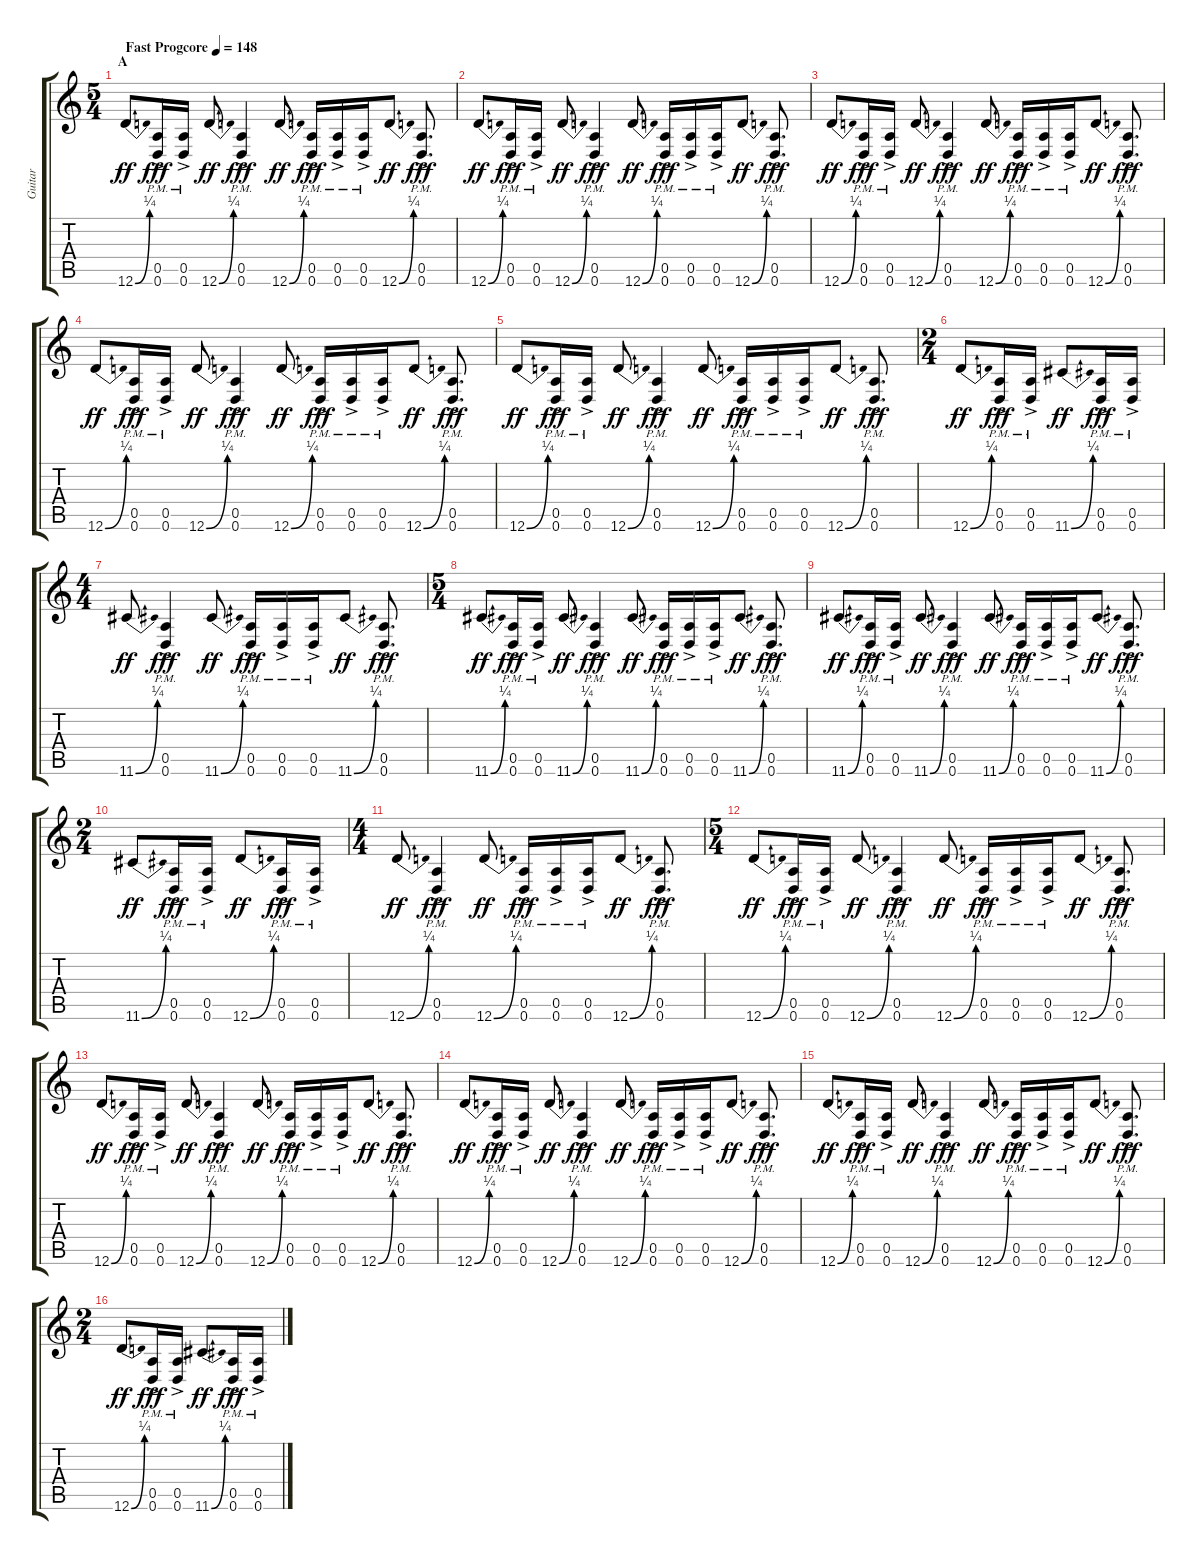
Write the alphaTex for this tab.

\track ("Guitar" "Guitar") {instrument distortionguitar}
\staff {score tabs}
\tuning (E4 B3 G3 D3 A2 D2) {hide}
\ts (5 4)
\section ("" "A")
\tempo (148 "Fast Progcore")
\clef g2
\ks c
12.6{be (bend 0 0 60 1)}.8{dy ff instrument distortionguitar} (0.5{ac pm} 0.6{ac pm}).16{dy fff} (0.5{ac pm} 0.6{ac pm}).16 12.6{be (bend 0 0 60 1)}.8{dy ff} (0.5{ac pm} 0.6{ac pm}).4{dy fff} 12.6{be (bend 0 0 60 1)}.8{dy ff} (0.5{ac pm} 0.6{ac pm}).16{dy fff} (0.5{ac pm} 0.6{ac pm}).16 (0.5{ac pm} 0.6{ac pm}).16 12.6{be (bend 0 0 60 1)}.8{dy ff} (0.5{ac pm} 0.6{ac pm}).8{d dy fff} |
12.6{be (bend 0 0 60 1)}.8{dy ff} (0.5{ac pm} 0.6{ac pm}).16{dy fff} (0.5{ac pm} 0.6{ac pm}).16 12.6{be (bend 0 0 60 1)}.8{dy ff} (0.5{ac pm} 0.6{ac pm}).4{dy fff} 12.6{be (bend 0 0 60 1)}.8{dy ff} (0.5{ac pm} 0.6{ac pm}).16{dy fff} (0.5{ac pm} 0.6{ac pm}).16 (0.5{ac pm} 0.6{ac pm}).16 12.6{be (bend 0 0 60 1)}.8{dy ff} (0.5{ac pm} 0.6{ac pm}).8{d dy fff} |
12.6{be (bend 0 0 60 1)}.8{dy ff} (0.5{ac pm} 0.6{ac pm}).16{dy fff} (0.5{ac pm} 0.6{ac pm}).16 12.6{be (bend 0 0 60 1)}.8{dy ff} (0.5{ac pm} 0.6{ac pm}).4{dy fff} 12.6{be (bend 0 0 60 1)}.8{dy ff} (0.5{ac pm} 0.6{ac pm}).16{dy fff} (0.5{ac pm} 0.6{ac pm}).16 (0.5{ac pm} 0.6{ac pm}).16 12.6{be (bend 0 0 60 1)}.8{dy ff} (0.5{ac pm} 0.6{ac pm}).8{d dy fff} |
12.6{be (bend 0 0 60 1)}.8{dy ff} (0.5{ac pm} 0.6{ac pm}).16{dy fff} (0.5{ac pm} 0.6{ac pm}).16 12.6{be (bend 0 0 60 1)}.8{dy ff} (0.5{ac pm} 0.6{ac pm}).4{dy fff} 12.6{be (bend 0 0 60 1)}.8{dy ff} (0.5{ac pm} 0.6{ac pm}).16{dy fff} (0.5{ac pm} 0.6{ac pm}).16 (0.5{ac pm} 0.6{ac pm}).16 12.6{be (bend 0 0 60 1)}.8{dy ff} (0.5{ac pm} 0.6{ac pm}).8{d dy fff} |
12.6{be (bend 0 0 60 1)}.8{dy ff} (0.5{ac pm} 0.6{ac pm}).16{dy fff} (0.5{ac pm} 0.6{ac pm}).16 12.6{be (bend 0 0 60 1)}.8{dy ff} (0.5{ac pm} 0.6{ac pm}).4{dy fff} 12.6{be (bend 0 0 60 1)}.8{dy ff} (0.5{ac pm} 0.6{ac pm}).16{dy fff} (0.5{ac pm} 0.6{ac pm}).16 (0.5{ac pm} 0.6{ac pm}).16 12.6{be (bend 0 0 60 1)}.8{dy ff} (0.5{ac pm} 0.6{ac pm}).8{d dy fff} |
\ts (2 4)
12.6{be (bend 0 0 60 1)}.8{dy ff} (0.5{ac pm} 0.6{ac pm}).16{dy fff} (0.5{ac pm} 0.6{ac pm}).16 11.6{be (bend 0 0 60 1)}.8{dy ff} (0.5{ac pm} 0.6{ac pm}).16{dy fff} (0.5{ac pm} 0.6{ac pm}).16 |
\ts (4 4)
11.6{be (bend 0 0 60 1)}.8{dy ff} (0.5{ac pm} 0.6{ac pm}).4{dy fff} 11.6{be (bend 0 0 60 1)}.8{dy ff} (0.5{ac pm} 0.6{ac pm}).16{dy fff} (0.5{ac pm} 0.6{ac pm}).16 (0.5{ac pm} 0.6{ac pm}).16 11.6{be (bend 0 0 60 1)}.8{dy ff} (0.5{ac pm} 0.6{ac pm}).8{d dy fff} |
\ts (5 4)
11.6{be (bend 0 0 60 1)}.8{dy ff} (0.5{ac pm} 0.6{ac pm}).16{dy fff} (0.5{ac pm} 0.6{ac pm}).16 11.6{be (bend 0 0 60 1)}.8{dy ff} (0.5{ac pm} 0.6{ac pm}).4{dy fff} 11.6{be (bend 0 0 60 1)}.8{dy ff} (0.5{ac pm} 0.6{ac pm}).16{dy fff} (0.5{ac pm} 0.6{ac pm}).16 (0.5{ac pm} 0.6{ac pm}).16 11.6{be (bend 0 0 60 1)}.8{dy ff} (0.5{ac pm} 0.6{ac pm}).8{d dy fff} |
11.6{be (bend 0 0 60 1)}.8{dy ff} (0.5{ac pm} 0.6{ac pm}).16{dy fff} (0.5{ac pm} 0.6{ac pm}).16 11.6{be (bend 0 0 60 1)}.8{dy ff} (0.5{ac pm} 0.6{ac pm}).4{dy fff} 11.6{be (bend 0 0 60 1)}.8{dy ff} (0.5{ac pm} 0.6{ac pm}).16{dy fff} (0.5{ac pm} 0.6{ac pm}).16 (0.5{ac pm} 0.6{ac pm}).16 11.6{be (bend 0 0 60 1)}.8{dy ff} (0.5{ac pm} 0.6{ac pm}).8{d dy fff} |
\ts (2 4)
11.6{be (bend 0 0 60 1)}.8{dy ff} (0.5{ac pm} 0.6{ac pm}).16{dy fff} (0.5{ac pm} 0.6{ac pm}).16 12.6{be (bend 0 0 60 1)}.8{dy ff} (0.5{ac pm} 0.6{ac pm}).16{dy fff} (0.5{ac pm} 0.6{ac pm}).16 |
\ts (4 4)
12.6{be (bend 0 0 60 1)}.8{dy ff} (0.5{ac pm} 0.6{ac pm}).4{dy fff} 12.6{be (bend 0 0 60 1)}.8{dy ff} (0.5{ac pm} 0.6{ac pm}).16{dy fff} (0.5{ac pm} 0.6{ac pm}).16 (0.5{ac pm} 0.6{ac pm}).16 12.6{be (bend 0 0 60 1)}.8{dy ff} (0.5{ac pm} 0.6{ac pm}).8{d dy fff} |
\ts (5 4)
12.6{be (bend 0 0 60 1)}.8{dy ff} (0.5{ac pm} 0.6{ac pm}).16{dy fff} (0.5{ac pm} 0.6{ac pm}).16 12.6{be (bend 0 0 60 1)}.8{dy ff} (0.5{ac pm} 0.6{ac pm}).4{dy fff} 12.6{be (bend 0 0 60 1)}.8{dy ff} (0.5{ac pm} 0.6{ac pm}).16{dy fff} (0.5{ac pm} 0.6{ac pm}).16 (0.5{ac pm} 0.6{ac pm}).16 12.6{be (bend 0 0 60 1)}.8{dy ff} (0.5{ac pm} 0.6{ac pm}).8{d dy fff} |
12.6{be (bend 0 0 60 1)}.8{dy ff} (0.5{ac pm} 0.6{ac pm}).16{dy fff} (0.5{ac pm} 0.6{ac pm}).16 12.6{be (bend 0 0 60 1)}.8{dy ff} (0.5{ac pm} 0.6{ac pm}).4{dy fff} 12.6{be (bend 0 0 60 1)}.8{dy ff} (0.5{ac pm} 0.6{ac pm}).16{dy fff} (0.5{ac pm} 0.6{ac pm}).16 (0.5{ac pm} 0.6{ac pm}).16 12.6{be (bend 0 0 60 1)}.8{dy ff} (0.5{ac pm} 0.6{ac pm}).8{d dy fff} |
12.6{be (bend 0 0 60 1)}.8{dy ff} (0.5{ac pm} 0.6{ac pm}).16{dy fff} (0.5{ac pm} 0.6{ac pm}).16 12.6{be (bend 0 0 60 1)}.8{dy ff} (0.5{ac pm} 0.6{ac pm}).4{dy fff} 12.6{be (bend 0 0 60 1)}.8{dy ff} (0.5{ac pm} 0.6{ac pm}).16{dy fff} (0.5{ac pm} 0.6{ac pm}).16 (0.5{ac pm} 0.6{ac pm}).16 12.6{be (bend 0 0 60 1)}.8{dy ff} (0.5{ac pm} 0.6{ac pm}).8{d dy fff} |
12.6{be (bend 0 0 60 1)}.8{dy ff} (0.5{ac pm} 0.6{ac pm}).16{dy fff} (0.5{ac pm} 0.6{ac pm}).16 12.6{be (bend 0 0 60 1)}.8{dy ff} (0.5{ac pm} 0.6{ac pm}).4{dy fff} 12.6{be (bend 0 0 60 1)}.8{dy ff} (0.5{ac pm} 0.6{ac pm}).16{dy fff} (0.5{ac pm} 0.6{ac pm}).16 (0.5{ac pm} 0.6{ac pm}).16 12.6{be (bend 0 0 60 1)}.8{dy ff} (0.5{ac pm} 0.6{ac pm}).8{d dy fff} |
\ts (2 4)
12.6{be (bend 0 0 60 1)}.8{dy ff} (0.5{ac pm} 0.6{ac pm}).16{dy fff} (0.5{ac pm} 0.6{ac pm}).16 11.6{be (bend 0 0 60 1)}.8{dy ff} (0.5{ac pm} 0.6{ac pm}).16{dy fff} (0.5{ac pm} 0.6{ac pm}).16
